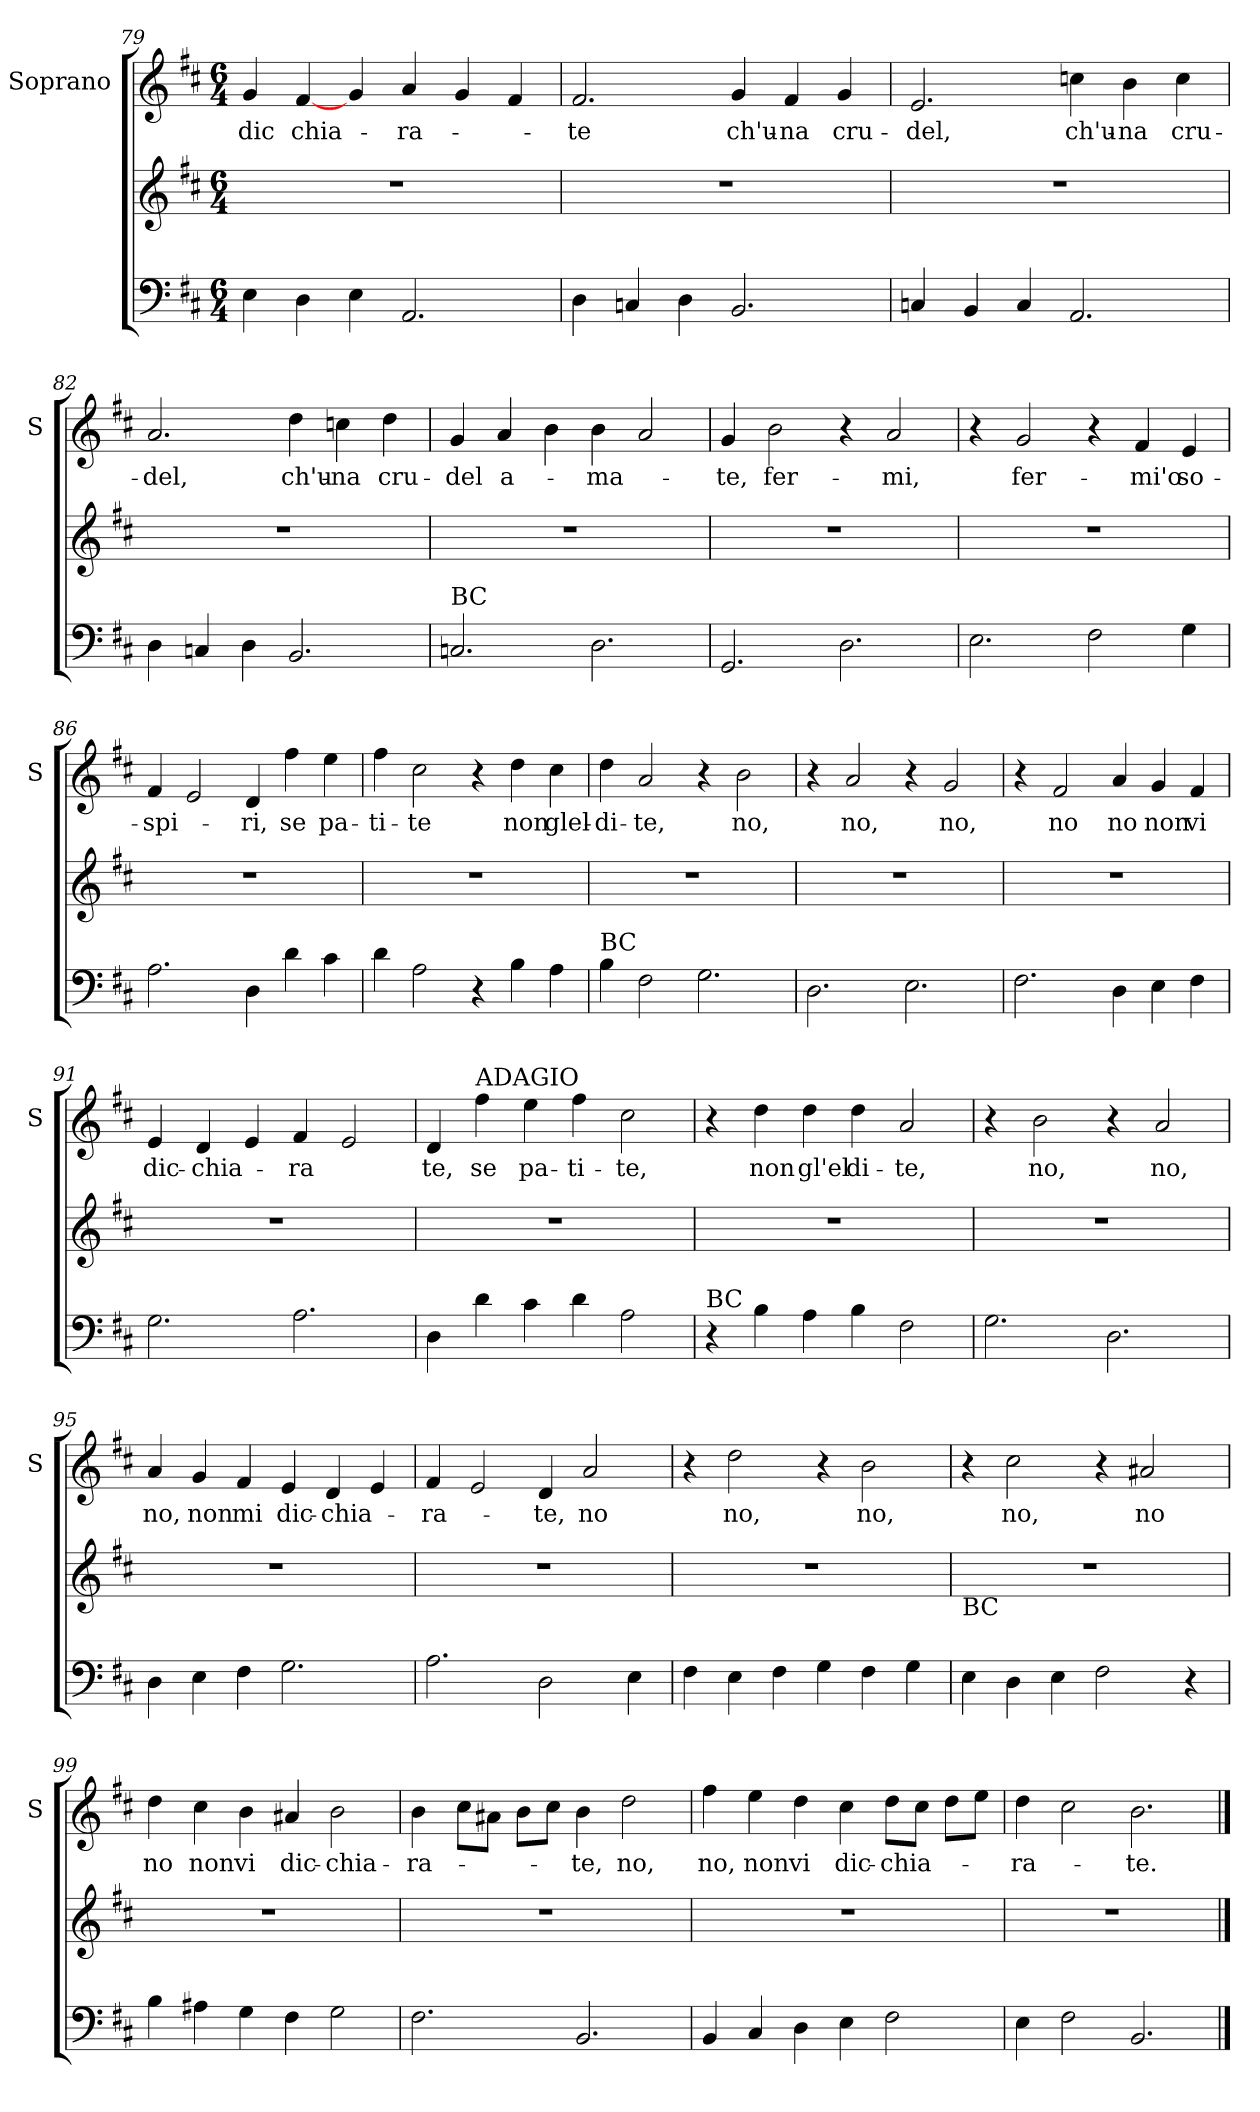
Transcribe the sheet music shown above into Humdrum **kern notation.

**kern	**kern	**kern	**text
*part2	*part2	*part1	*part1
*staff3	*staff2	*staff1	*staff1
*	*	*I"Soprano	*
*	*	*I'S	*
*clefF4	*clefG2	*clefG2	*
*k[f#c#]	*k[f#c#]	*k[f#c#]	*
*D:	*D:	*D:	*
*M6/4	*M6/4	*M6/4	*
=79	=79	=79	=79
!	!	!	!LO:LY:b
4E\	1.r	4g/	dic
!	!	!	!LO:LY:b
4D\	.	[4f#/	chia-
4E\	.	4g/	.
!	!	!	!LO:LY:b
2.AA/	.	4a/	-ra-
.	.	4g/	.
.	.	4f#/	.
=80	=80	=80	=80
!	!	!	!LO:LY:b
4D\	1.r	2.f#/	-te
4Cn/	.	.	.
4D\	.	.	.
!	!	!	!LO:LY:b
2.BB/	.	4g/	ch'u-
!	!	!	!LO:LY:b
.	.	4f#/	-na
!	!	!	!LO:LY:b
.	.	4g/	cru-
=81	=81	=81	=81
!	!	!	!LO:LY:b
4Cn/	1.r	2.e/	-del,
4BB/	.	.	.
4C/	.	.	.
!	!	!	!LO:LY:b
2.AA/	.	4ccn\	ch'u-
!	!	!	!LO:LY:b
.	.	4b\	-na
!	!	!	!LO:LY:b
.	.	4cc\	cru-
=82	=82	=82	=82
!	!	!	!LO:LY:b
4D\	1.r	2.a/	-del,
4Cn/	.	.	.
4D\	.	.	.
!	!	!	!LO:LY:b
2.BB/	.	4dd\	ch'u-
!	!	!	!LO:LY:b
.	.	4ccn\	-na
!	!	!	!LO:LY:b
.	.	4dd\	cru-
!!LO:LB:g=z
=83	=83	=83	=83
!LO:TX:a:t=BC	!	!	!
!	!	!	!LO:LY:b
2.Cn/	1.r	4g/	-del
!	!	!	!LO:LY:b
.	.	4a/	a-
.	.	4b\	.
!	!	!	!LO:LY:b
2.D\	.	4b\	-ma-
.	.	2a/	.
=84	=84	=84	=84
!	!	!	!LO:LY:b
2.GG/	1.r	4g/	-te,
!	!	!	!LO:LY:b
.	.	2b\	fer-
2.D\	.	4r	.
!	!	!	!LO:LY:b
.	.	2a/	-mi,
=85	=85	=85	=85
2.E\	1.r	4r	.
!	!	!	!LO:LY:b
.	.	2g/	fer-
2F#\	.	4r	.
!	!	!	!LO:LY:b
.	.	4f#/	-mi'o
!	!	!	!LO:LY:b
4G\	.	4e/	so-
=86	=86	=86	=86
!	!	!	!LO:LY:b
2.A\	1.r	4f#/	-spi-
.	.	2e/	.
!	!	!	!LO:LY:b
4D\	.	4d/	-ri,
!	!	!	!LO:LY:b
4d\	.	4ff#\	se
!	!	!	!LO:LY:b
4c#\	.	4ee\	pa-
=87	=87	=87	=87
!	!	!	!LO:LY:b
4d\	1.r	4ff#\	-ti-
!	!	!	!LO:LY:b
2A\	.	2cc#\	-te
4r	.	4r	.
!	!	!	!LO:LY:b
4B\	.	4dd\	non
!	!	!	!LO:LY:b
4A\	.	4cc#\	glel-
!!LO:LB:g=z
=88	=88	=88	=88
!LO:TX:a:t=BC	!	!	!
!	!	!	!LO:LY:b
4B\	1.r	4dd\	-di-
!	!	!	!LO:LY:b
2F#\	.	2a/	-te,
2.G\	.	4r	.
!	!	!	!LO:LY:b
.	.	2b\	no,
=89	=89	=89	=89
2.D\	1.r	4r	.
!	!	!	!LO:LY:b
.	.	2a/	no,
2.E\	.	4r	.
!	!	!	!LO:LY:b
.	.	2g/	no,
=90	=90	=90	=90
2.F#\	1.r	4r	.
!	!	!	!LO:LY:b
.	.	2f#/	no
!	!	!	!LO:LY:b
4D\	.	4a/	no
!	!	!	!LO:LY:b
4E\	.	4g/	non
!	!	!	!LO:LY:b
4F#\	.	4f#/	vi
=91	=91	=91	=91
!	!	!	!LO:LY:b
2.G\	1.r	4e/	dic-
!	!	!	!LO:LY:b
.	.	4d/	-chia-
.	.	4e/	.
!	!	!	!LO:LY:b
2.A\	.	4f#/	-ra
.	.	2e/	.
=92	=92	=92	=92
!	!	!	!LO:LY:b
4D\	1.r	4d/	te,
!	!	!LO:TX:a:t=ADAGIO	!
!	!	!	!LO:LY:b
4d\	.	4ff#\	se
!	!	!	!LO:LY:b
4c#\	.	4ee\	pa-
!	!	!	!LO:LY:b
4d\	.	4ff#\	-ti-
!	!	!	!LO:LY:b
2A\	.	2cc#\	-te,
!!LO:PB:g=z
=93	=93	=93	=93
!LO:TX:a:t=BC	!	!	!
4r	1.r	4r	.
!	!	!	!LO:LY:b
4B\	.	4dd\	non
!	!	!	!LO:LY:b
4A\	.	4dd\	gl'el
!	!	!	!LO:LY:b
4B\	.	4dd\	di-
!	!	!	!LO:LY:b
2F#\	.	2a/	-te,
=94	=94	=94	=94
2.G\	1.r	4r	.
!	!	!	!LO:LY:b
.	.	2b\	no,
2.D\	.	4r	.
!	!	!	!LO:LY:b
.	.	2a/	no,
=95	=95	=95	=95
!	!	!	!LO:LY:b
4D\	1.r	4a/	no,
!	!	!	!LO:LY:b
4E\	.	4g/	non
!	!	!	!LO:LY:b
4F#\	.	4f#/	mi
!	!	!	!LO:LY:b
2.G\	.	4e/	dic-
!	!	!	!LO:LY:b
.	.	4d/	-chia-
.	.	4e/	.
=96	=96	=96	=96
!	!	!	!LO:LY:b
2.A\	1.r	4f#/	-ra-
.	.	2e/	.
!	!	!	!LO:LY:b
2D\	.	4d/	-te,
!	!	!	!LO:LY:b
.	.	2a/	no
4E\	.	.	.
=97	=97	=97	=97
4F#\	1.r	4r	.
!	!	!	!LO:LY:b
4E\	.	2dd\	no,
4F#\	.	.	.
4G\	.	4r	.
!	!	!	!LO:LY:b
4F#\	.	2b\	no,
4G\	.	.	.
!!LO:LB:g=z
=98	=98	=98	=98
!	!LO:TX:b:t=BC	!	!
4E\	1.r	4r	.
!	!	!	!LO:LY:b
4D\	.	2cc#\	no,
4E\	.	.	.
2F#\	.	4r	.
!	!	!	!LO:LY:b
.	.	2a#X/	no
4r	.	.	.
=99	=99	=99	=99
!	!	!	!LO:LY:b
4B\	1.r	4dd\	no
!	!	!	!LO:LY:b
4A#X\	.	4cc#\	non
!	!	!	!LO:LY:b
4G\	.	4b\	vi
!	!	!	!LO:LY:b
4F#\	.	4a#X/	dic-
!	!	!	!LO:LY:b
2G\	.	2b\	-chia-
=100	=100	=100	=100
!	!	!	!LO:LY:b
2.F#\	1.r	4b\	-ra-
.	.	8cc#\L	.
.	.	8a#X\J	.
.	.	8b\L	.
.	.	8cc#\J	.
!	!	!	!LO:LY:b
2.BB/	.	4b\	-te,
!	!	!	!LO:LY:b
.	.	2dd\	no,
=101	=101	=101	=101
!	!	!	!LO:LY:b
4BB/	1.r	4ff#\	no,
!	!	!	!LO:LY:b
4C#/	.	4ee\	non
!	!	!	!LO:LY:b
4D\	.	4dd\	vi
!	!	!	!LO:LY:b
4E\	.	4cc#\	dic-
!	!	!	!LO:LY:b
2F#\	.	8dd\L	-chia-
.	.	8cc#\J	.
.	.	8dd\L	.
.	.	8ee\J	.
=102	=102	=102	=102
!	!	!	!LO:LY:b
4E\	1.r	4dd\	-ra-
2F#\	.	2cc#\	.
!	!	!	!LO:LY:b
2.BB/	.	2.b\	-te.
==	==	==	==
*-	*-	*-	*-
